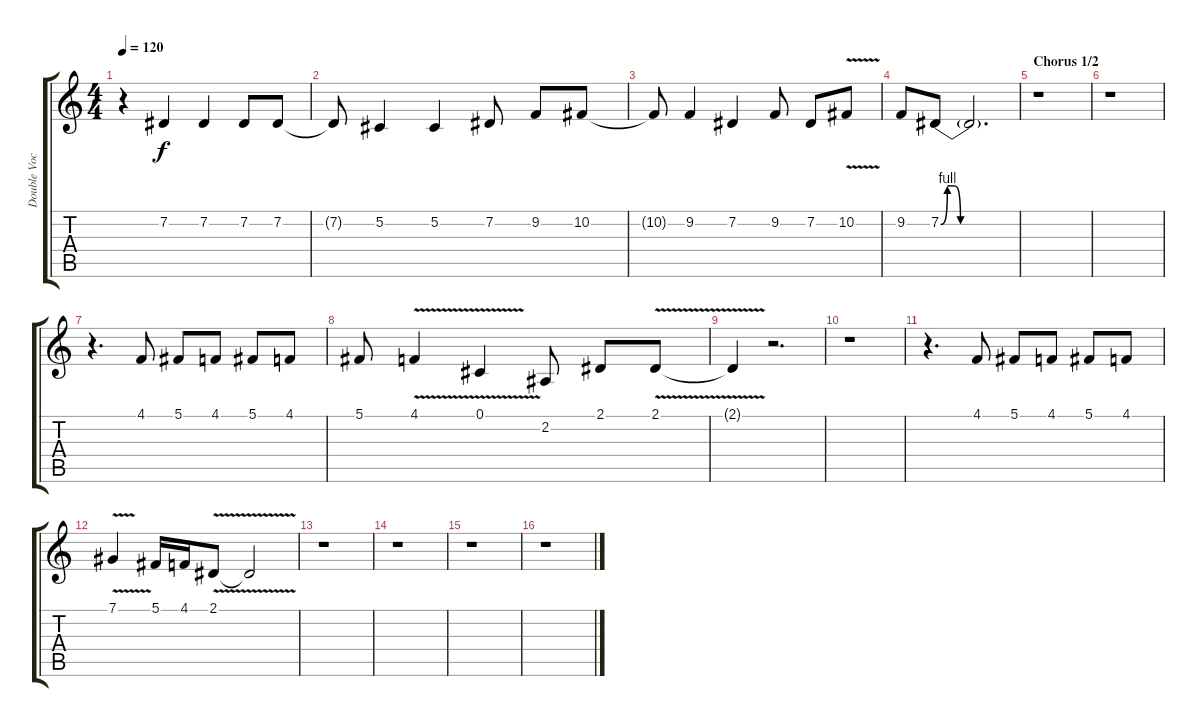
\track ("Double Vocal" "Double Voc") {instrument choiraahs}
\staff {score tabs}
\tuning (Db4 Ab3 E3 B2 Gb2 B1) {hide}
\ts (4 4)
\tempo 120
\clef g2
\ks c
r.4{dy f} 7.2.4 7.2.4 7.2.8 7.2.8 |
7.2{t}.8 5.2.4 5.2.4 7.2.8 9.2.8 10.2.8 |
10.2{t}.8 9.2.4 7.2.4 9.2.8 7.2.8 10.2{v}.8 |
9.2.8 7.2{be (custom 0 0 5 4 10 4 15 0 20 0 35 0 60 0)}.8 7.2{t}.2{d} |
\section ("" "Chorus 1/2")
r.1 |
r.1 |
r.4{d} 4.1.8 5.1.8 4.1.8 5.1.8 4.1.8 |
5.1.8 4.1{v}.4 0.1{v}.4 2.2.8 2.1.8 2.1{v}.8 |
2.1{t}.4 r.2{d} |
r.1 |
r.4{d} 4.1.8 5.1.8 4.1.8 5.1.8 4.1.8 |
7.1{v}.4 5.1.16 4.1.16 2.1{v}.8 2.1{t}.2 |
r.1 |
r.1 |
r.1 |
r.1
